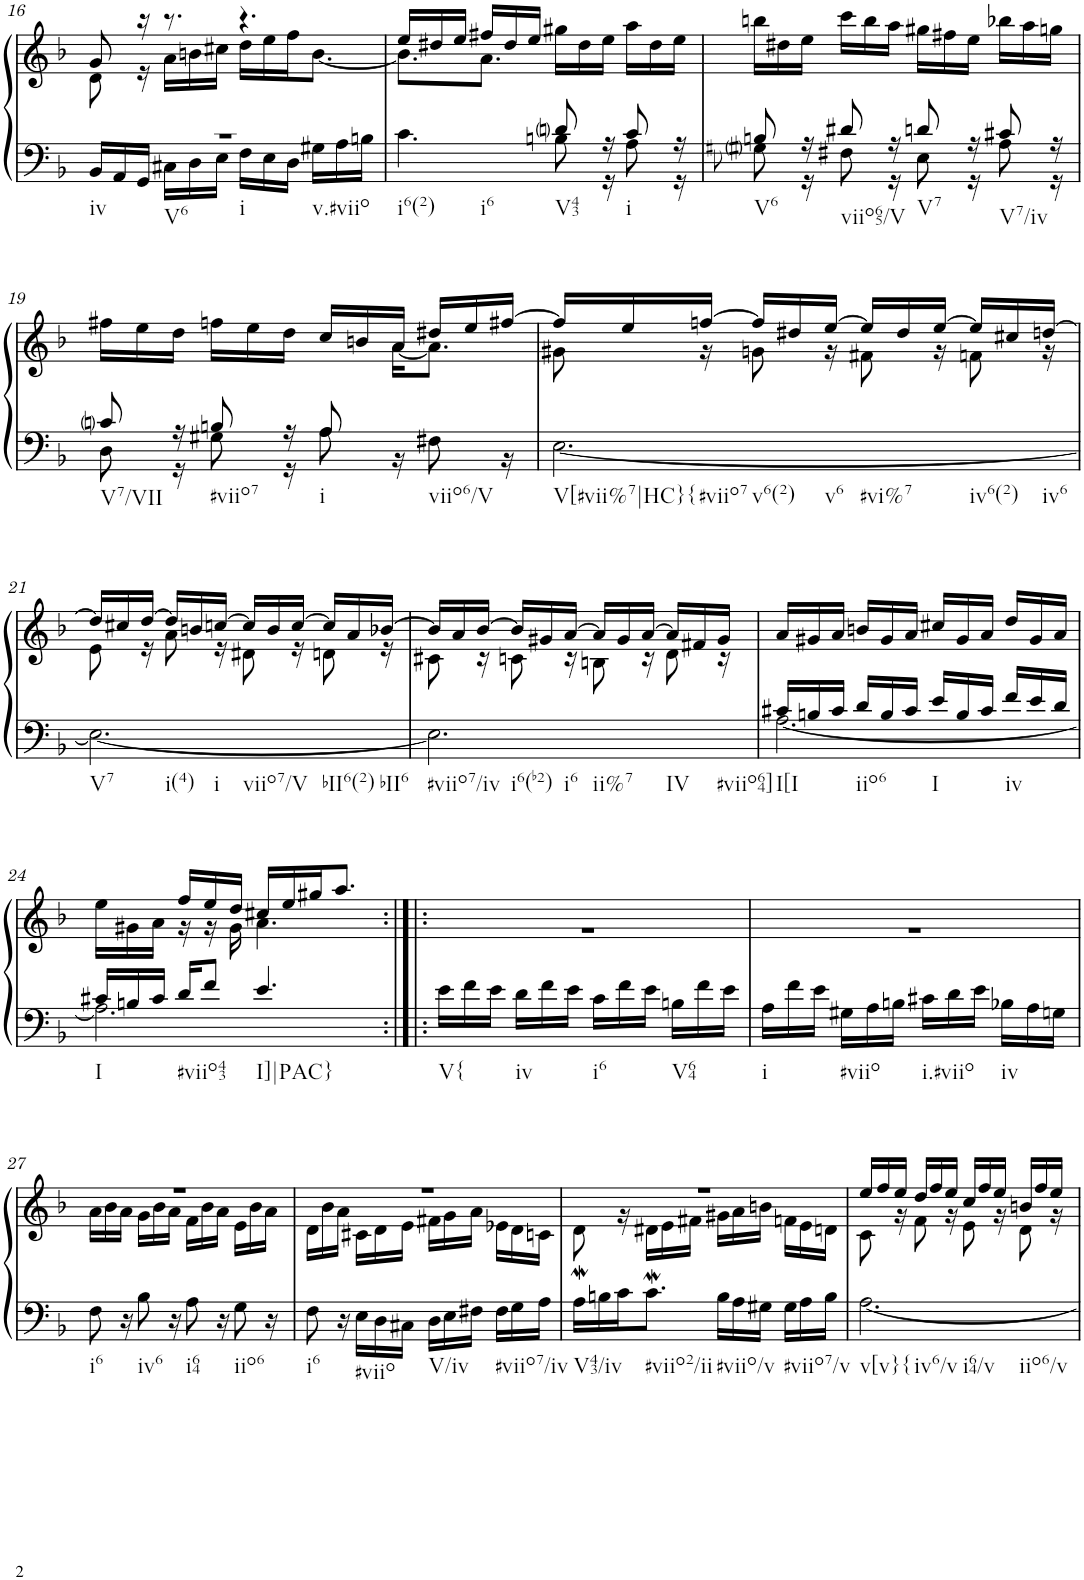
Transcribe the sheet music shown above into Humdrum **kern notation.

**kern	**kern
*part1	*part1
*staff2	*staff1
*I"Midi_2	*
!!LO:PB:g=z
*clefF4	*clefG2
*k[b-]	*k[b-]
*F:	*F:
*M12/16	*M12/16
=16	=16
*^	*^
!LO:TX:b:t=iv	!	!	!
!LO:TX:b:t=V6	!	!	!
!LO:TX:b:t=i	!	!	!
!LO:TX:b:t=v.#viio	!	!	!
2.r	16BB-/LL	8g/	8d\
.	16AA/	.	.
.	16GG/JJ	16r	16r
.	16C#X\LL	8.r	16a\LL
.	16D\	.	16bn\
.	16E\JJ	.	16cc#X\JJ
.	16F\LL	4.r	16dd\LL
.	16E\	.	16ee\
.	16D\JJ	.	16ff\J
.	16G#X\LL	.	[8.b\J
.	16A\	.	.
.	16Bn\JJ	.	.
=17	=17	=17	=17
!LO:TX:b:t=i6(2)	!	!	!
!LO:TX:b:t=i6	!	!	!
4.ryy	4.c\	16ee/LL	8.b\L]
.	.	16dd#X/	.
.	.	16ee/JJ	.
.	.	16ff#X/LL	8.a\J
.	.	16dd#/	.
.	.	16ee/JJ	.
!LO:TX:b:t=V43	!	!	!
8dni/	8Bn\	16gg#X\LL	4.ryy
.	.	16dd#\	.
16r	16r	16ee\JJ	.
!LO:TX:b:t=i	!	!	!
8c/	8A\	16aa\LL	.
.	.	16dd#\	.
16r	16r	16ee\JJ	.
=18	=18	=18	=18
.	8qG#X\	.	.
!LO:TX:b:t=V6	!	!	!
8Bn/	8G#i\	16bbn\LL	2.ryy
.	.	16dd#X\	.
16r	16r	16ee\JJ	.
!LO:TX:b:t=viio65/V	!	!	!
8d#X/	8F#X\	16ccc\LL	.
.	.	16bb\	.
16r	16r	16aa\JJ	.
!LO:TX:b:t=V7	!	!	!
8dn/	8E\	16gg#X\LL	.
.	.	16ff#X\	.
16r	16r	16ee\JJ	.
!LO:TX:b:t=V7/iv	!	!	!
8c#X/	8A\	16bb-X\LL	.
.	.	16aa\	.
16r	16r	16ggn\JJ	.
!!LO:LB:g=z	!!
=19	=19	=19	=19
!LO:TX:b:t=V7/VII	!	!	!
8cni/	8D\	16ff#X\LL	4.ryy
.	.	16ee\	.
16r	16r	16dd\JJ	.
!LO:TX:b:t=#viio7	!	!	!
8Bn/	8G#X\	16ffn\LL	.
.	.	16ee\	.
16r	16r	16dd\JJ	.
!LO:TX:b:t=i	!	!	!
8A/	8A\	16cc/LL	8ryy
.	.	16bn/	.
16ryy	16r	16a/JJ	[16a\KL
!LO:TX:b:t=viio6/V	!	!	!
8.ryy	8F#X\	16dd#X/LL	8.a\J]
.	.	16ee/	.
.	16r	[16ff#X/JJ	.
=20	=20	=20	=20
!LO:TX:b:t=V[#vii%7|HC}{	!	!	!
!LO:TX:b:t=#viio7	!	!	!
!LO:TX:b:t=v6(2)	!	!	!
!LO:TX:b:t=v6	!	!	!
!LO:TX:b:t=#vi%7	!	!	!
!LO:TX:b:t=iv6(2)	!	!	!
!LO:TX:b:t=iv6	!	!	!
2.ryy	[2.E\	16ff#/LL]	8g#X\
.	.	16ee/	.
.	.	[16ffn/JJ	16r
.	.	16ff/LL]	8gn\
.	.	16dd#X/	.
.	.	[16ee/JJ	16r
.	.	16ee/LL]	8f#X\
.	.	16dd#/	.
.	.	[16ee/JJ	16r
.	.	16ee/LL]	8fn\
.	.	16cc#X/	.
.	.	[16ddn/JJ	16r
!!LO:LB:g=z	!!
=21	=21	=21	=21
!LO:TX:b:t=V7	!	!	!
!LO:TX:b:t=i(4)	!	!	!
!LO:TX:b:t=i	!	!	!
!LO:TX:b:t=viio7/V	!	!	!
!LO:TX:b:t=bII6(2)	!	!	!
!LO:TX:b:t=bII6	!	!	!
2.ryy	2.E\_	16dd/LL]	8e\
.	.	16cc#X/	.
.	.	[16dd/JJ	16r
.	.	16dd/LL]	8a\
.	.	16bn/	.
.	.	[16ccn/JJ	16r
.	.	16cc/LL]	8d#X\
.	.	16b/	.
.	.	[16cc/JJ	16r
.	.	16cc/LL]	8dn\
.	.	16a/	.
.	.	[16b-X/JJ	16r
=22	=22	=22	=22
!LO:TX:b:t=#viio7/iv	!	!	!
!LO:TX:b:t=i6(b2)	!	!	!
!LO:TX:b:t=i6	!	!	!
!LO:TX:b:t=ii%7	!	!	!
!LO:TX:b:t=IV	!	!	!
!LO:TX:b:t=#viio64]	!	!	!
2.ryy	2.E\]	16b-/LL]	8c#X\
.	.	16a/	.
.	.	[16b-/JJ	16r
.	.	16b-/LL]	8cn\
.	.	16g#X/	.
.	.	[16a/JJ	16r
.	.	16a/LL]	8Bn\
.	.	16g#/	.
.	.	[16a/JJ	16r
.	.	16a/LL]	8d\
.	.	16f#X/	.
.	.	16g#/JJ	16r
=23	=23	=23	=23
!LO:TX:b:t=I[I	!	!	!
16c#X/LL	[2.A\	16a/LL	2.ryy
16Bn/	.	16g#X/	.
16c#/JJ	.	16a/JJ	.
!LO:TX:b:t=iio6	!	!	!
16d/LL	.	16bn/LL	.
16B/	.	16g#/	.
16c#/JJ	.	16a/JJ	.
!LO:TX:b:t=I	!	!	!
16e/LL	.	16cc#X/LL	.
16B/	.	16g#/	.
16c#/JJ	.	16a/JJ	.
!LO:TX:b:t=iv	!	!	!
16f/LL	.	16dd/LL	.
16e/	.	16g#/	.
16d/JJ	.	16a/JJ	.
!!LO:LB:g=z	!!
=24	=24	=24	=24
!LO:TX:b:t=I	!	!	!
16c#X/LL	2.A\]	16ee\LL	8.ryy
16Bn/	.	16g#X\	.
16c#/JJ	.	16a\JJ	.
!LO:TX:b:t=#viio43	!	!	!
16d/KL	.	16ff/LL	16r
8f/J	.	16ee/	16r
.	.	16dd/JJ	16g#\
!LO:TX:b:t=I]|PAC}	!	!	!
4.e/	.	16cc#X/LL	4.a\
.	.	16ee/	.
.	.	16gg#X/J	.
.	.	8.aa/J	.
*v	*v	*	*
=25:|!|:	=25:|!|:	=25:|!|:
!LO:TX:b:t=V{	!	!
16e\LL	2.ryy	2.r
16f\	.	.
16e\JJ	.	.
!LO:TX:b:t=iv	!	!
16d\LL	.	.
16f\	.	.
16e\JJ	.	.
!LO:TX:b:t=i6	!	!
16c\LL	.	.
16f\	.	.
16e\JJ	.	.
!LO:TX:b:t=V64	!	!
16Bn\LL	.	.
16f\	.	.
16e\JJ	.	.
=26	=26	=26
!LO:TX:b:t=i	!	!
16A\LL	2.ryy	2.r
16f\	.	.
16e\JJ	.	.
!LO:TX:b:t=#viio	!	!
16G#X\LL	.	.
16A\	.	.
16Bn\JJ	.	.
!LO:TX:b:t=i.#viio	!	!
16c#X\LL	.	.
16d\	.	.
16e\JJ	.	.
!LO:TX:b:t=iv	!	!
16B-X\LL	.	.
16A\	.	.
16Gn\JJ	.	.
!!LO:LB:g=z	!!
=27	=27	=27
!LO:TX:b:t=i6	!	!
8F\	2.r	16a\LL
.	.	16b-\
16r	.	16a\JJ
!LO:TX:b:t=iv6	!	!
8B-\	.	16g\LL
.	.	16b-\
16r	.	16a\JJ
!LO:TX:b:t=i64	!	!
8A\	.	16f\LL
.	.	16b-\
16r	.	16a\JJ
!LO:TX:b:t=iio6	!	!
8G\	.	16e\LL
.	.	16b-\
16r	.	16a\JJ
=28	=28	=28
*^	*	*
!LO:TX:b:t=i6	!	!	!
8F\	2.ryy	2.r	16d\LL
.	.	.	16b-\
16r	.	.	16a\JJ
!LO:TX:b:t=#viio	!	!	!
16E\LL	.	.	16c#X\LL
16D\	.	.	16d\
16C#X\JJ	.	.	16e\JJ
!LO:TX:b:t=V/iv	!	!	!
16D\LL	.	.	16f#X\LL
16E\	.	.	16g\
16F#X\JJ	.	.	16a\JJ
!LO:TX:b:t=#viio7/iv	!	!	!
16F#\LL	.	.	16e-X\LL
16G\	.	.	16d\
16A\JJ	.	.	16cn\JJ
=29	=29	=29	=29
!LO:TX:b:t=V43/iv	!	!	!
16A\LL	2.ryy	2.r	8dW\
16Bn\	.	.	.
16c\J	.	.	16r
!LO:TX:b:t=#viio2/ii	!	!	!
8.cW\J	.	.	16d#X\LL
.	.	.	16e\
.	.	.	16f#X\JJ
!LO:TX:b:t=#viio/v	!	!	!
16B\LL	.	.	16g#X\LL
16A\	.	.	16a\
16G#X\JJ	.	.	16bn\JJ
!LO:TX:b:t=#viio7/v	!	!	!
16G#\LL	.	.	16fn\LL
16A\	.	.	16e\
16B\JJ	.	.	16dn\JJ
=30	=30	=30	=30
!LO:TX:b:t=v[v}{	!	!	!
!LO:TX:b:t=iv6/v	!	!	!
!LO:TX:b:t=i64/v	!	!	!
!LO:TX:b:t=iio6/v	!	!	!
2.ryy	[2.A\	16ee/LL	8c\
.	.	16ff/	.
.	.	16ee/JJ	16r
.	.	16dd/LL	8f\
.	.	16ff/	.
.	.	16ee/JJ	16r
.	.	16cc/LL	8e\
.	.	16ff/	.
.	.	16ee/JJ	16r
.	.	16bn/LL	8d\
.	.	16ff/	.
.	.	16ee/JJ	16r
*v	*v	*	*
*	*v	*v
=	=
*-	*-
